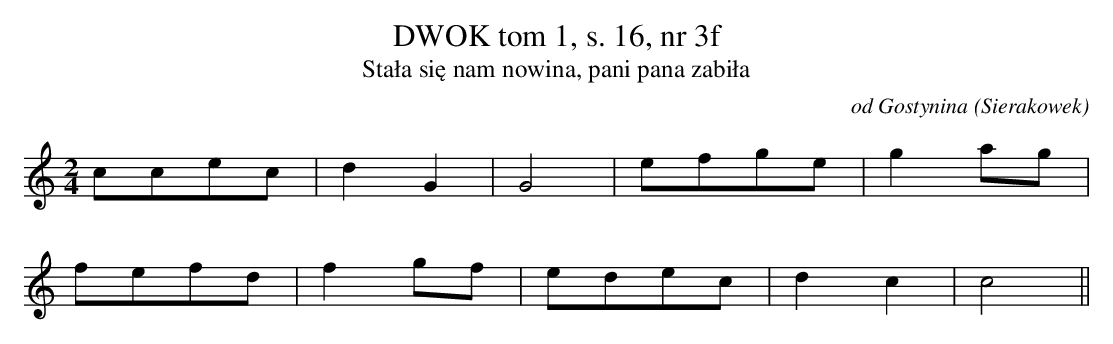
X:1
T: DWOK tom 1, s. 16, nr 3f
T: Stała się nam nowina, pani pana zabiła
O: od Gostynina (Sierakowek)
M: 2/4
L: 1/8
K: C
ccec | d2G2 | G4 | efge | g2ag |
fefd | f2gf | edec | d2c2 | c4||
